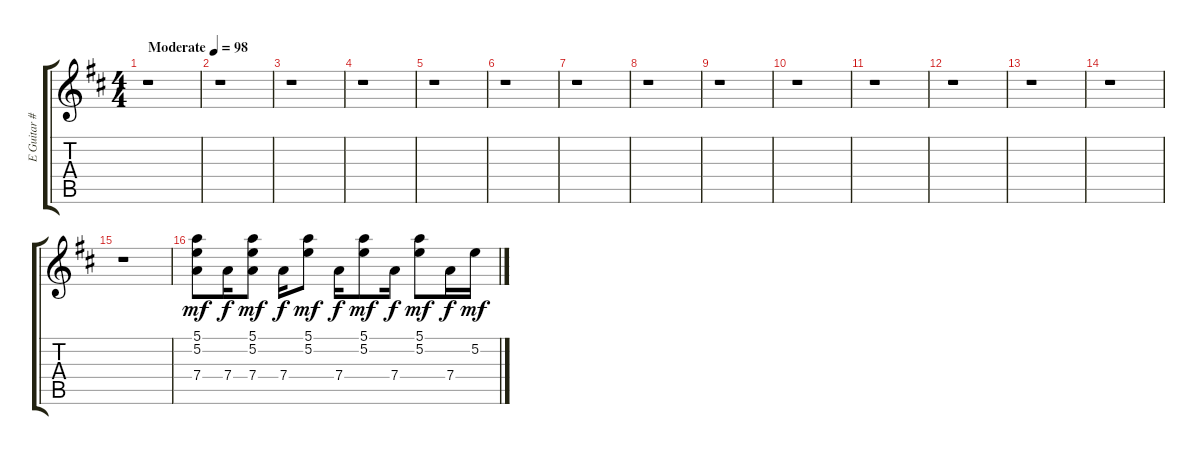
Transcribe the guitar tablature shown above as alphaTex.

\track ("E Guitar #1" "E Guitar #") {instrument overdrivenguitar}
\staff {score tabs}
\tuning (E4 B3 G3 D3 A2 E2) {hide}
\ts (4 4)
\tempo (98 "Moderate")
\clef g2
\ks d
r.1{dy mf instrument overdrivenguitar} |
r.1 |
r.1 |
r.1 |
r.1 |
r.1 |
r.1 |
r.1 |
r.1 |
r.1 |
r.1 |
r.1 |
r.1 |
r.1 |
r.1 |
(5.1 5.2 7.4).8 7.4.16{dy f} (5.1 5.2 7.4).8{dy mf} 7.4.16{dy f} (5.1 5.2).8{dy mf} 7.4.16{dy f} (5.1 5.2).8{dy mf} 7.4.16{dy f} (5.1 5.2).8{dy mf} 7.4.16{dy f} 5.2.16{dy mf}
